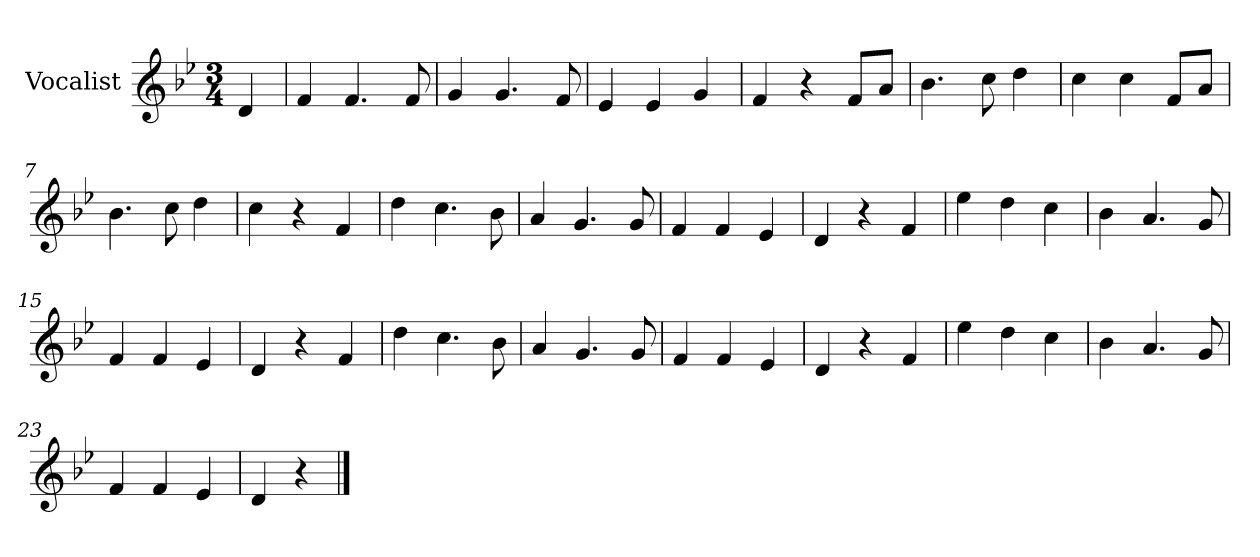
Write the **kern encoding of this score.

**kern
*part1
*staff1
*I"Vocalist
*k[b-e-]
*B-:
*M3/4
=
4d
=1
4f
4.f
8f
=2
4g
4.g
8f
=3
4e-
4e-
4g
=4
4f
4r
8fL
8aJ
=5
4.b-
8cc
4dd
=6
4cc
4cc
8fL
8aJ
=7
4.b-
8cc
4dd
=8
4cc
4r
4f
=9
4dd
4.cc
8b-
=10
4a
4.g
8g
=11
4f
4f
4e-
=12
4d
4r
4f
=13
4ee-
4dd
4cc
=14
4b-
4.a
8g
=15
4f
4f
4e-
=16
4d
4r
4f
=17
4dd
4.cc
8b-
=18
4a
4.g
8g
=19
4f
4f
4e-
=20
4d
4r
4f
=21
4ee-
4dd
4cc
=22
4b-
4.a
8g
=23
4f
4f
4e-
=24
4d
4r
==
*-
